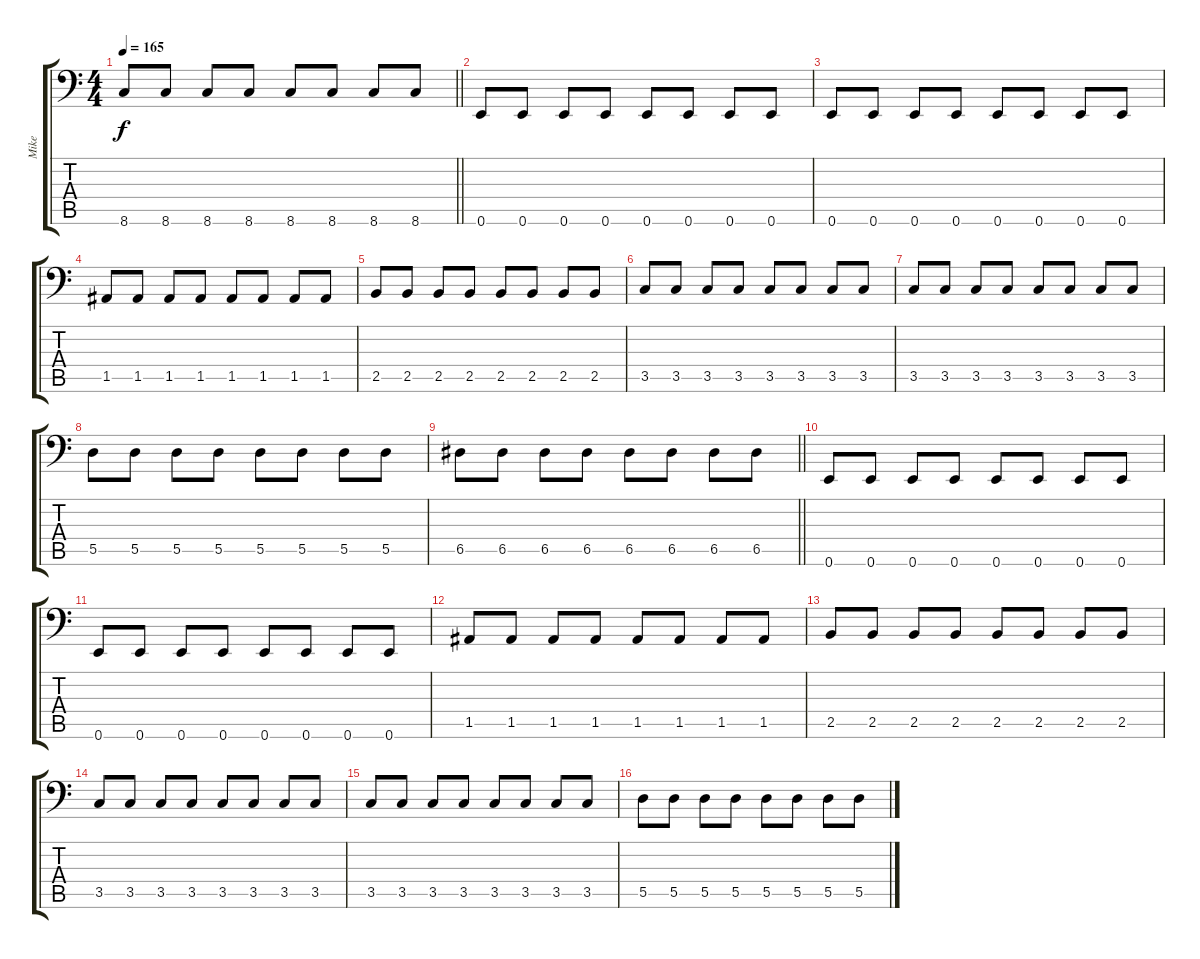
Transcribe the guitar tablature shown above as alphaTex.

\track ("Mike" "Mike") {mute instrument electricbasspick}
\staff {score tabs}
\tuning (E3 B2 G2 D2 A1 E1) {hide}
\ts (4 4)
\tempo 165
\clef f4
\barLineRight lightlight
\ks c
8.6.8{dy f} 8.6.8 8.6.8 8.6.8 8.6.8 8.6.8 8.6.8 8.6.8 |
0.6.8 0.6.8 0.6.8 0.6.8 0.6.8 0.6.8 0.6.8 0.6.8 |
0.6.8 0.6.8 0.6.8 0.6.8 0.6.8 0.6.8 0.6.8 0.6.8 |
1.5.8 1.5.8 1.5.8 1.5.8 1.5.8 1.5.8 1.5.8 1.5.8 |
2.5.8 2.5.8 2.5.8 2.5.8 2.5.8 2.5.8 2.5.8 2.5.8 |
3.5.8 3.5.8 3.5.8 3.5.8 3.5.8 3.5.8 3.5.8 3.5.8 |
3.5.8 3.5.8 3.5.8 3.5.8 3.5.8 3.5.8 3.5.8 3.5.8 |
5.5.8 5.5.8 5.5.8 5.5.8 5.5.8 5.5.8 5.5.8 5.5.8 |
\barLineRight lightlight
6.5.8 6.5.8 6.5.8 6.5.8 6.5.8 6.5.8 6.5.8 6.5.8 |
0.6.8 0.6.8 0.6.8 0.6.8 0.6.8 0.6.8 0.6.8 0.6.8 |
0.6.8 0.6.8 0.6.8 0.6.8 0.6.8 0.6.8 0.6.8 0.6.8 |
1.5.8 1.5.8 1.5.8 1.5.8 1.5.8 1.5.8 1.5.8 1.5.8 |
2.5.8 2.5.8 2.5.8 2.5.8 2.5.8 2.5.8 2.5.8 2.5.8 |
3.5.8 3.5.8 3.5.8 3.5.8 3.5.8 3.5.8 3.5.8 3.5.8 |
3.5.8 3.5.8 3.5.8 3.5.8 3.5.8 3.5.8 3.5.8 3.5.8 |
5.5.8 5.5.8 5.5.8 5.5.8 5.5.8 5.5.8 5.5.8 5.5.8
